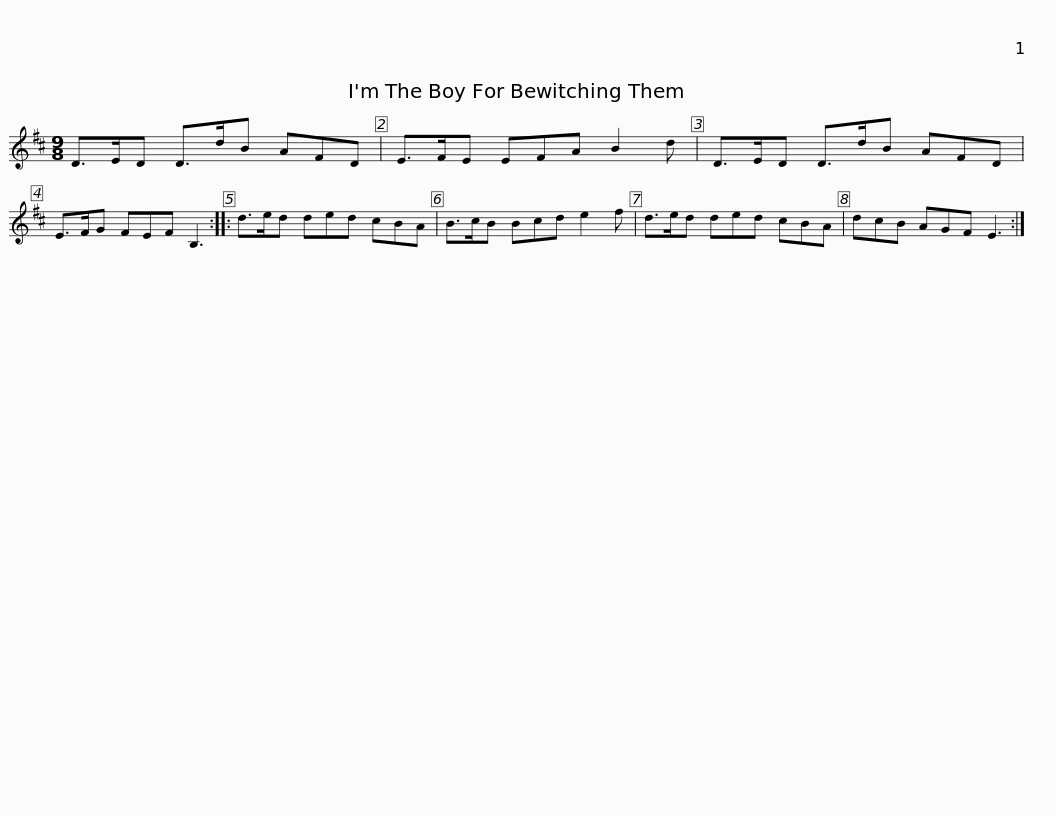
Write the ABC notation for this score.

X:1
L:1/8
M:9/8
I:linebreak $
K:D
V:1 treble
V:1
 D>ED D>dB AFD | E>FE EFA B2 d | D>ED D>dB AFD | E>FG FEF B,3 ::$ d>ed ded cBA | %5
 B>cB Bcd e2 f | d>ed ded cBA | dcB AGF E3 :| %8
